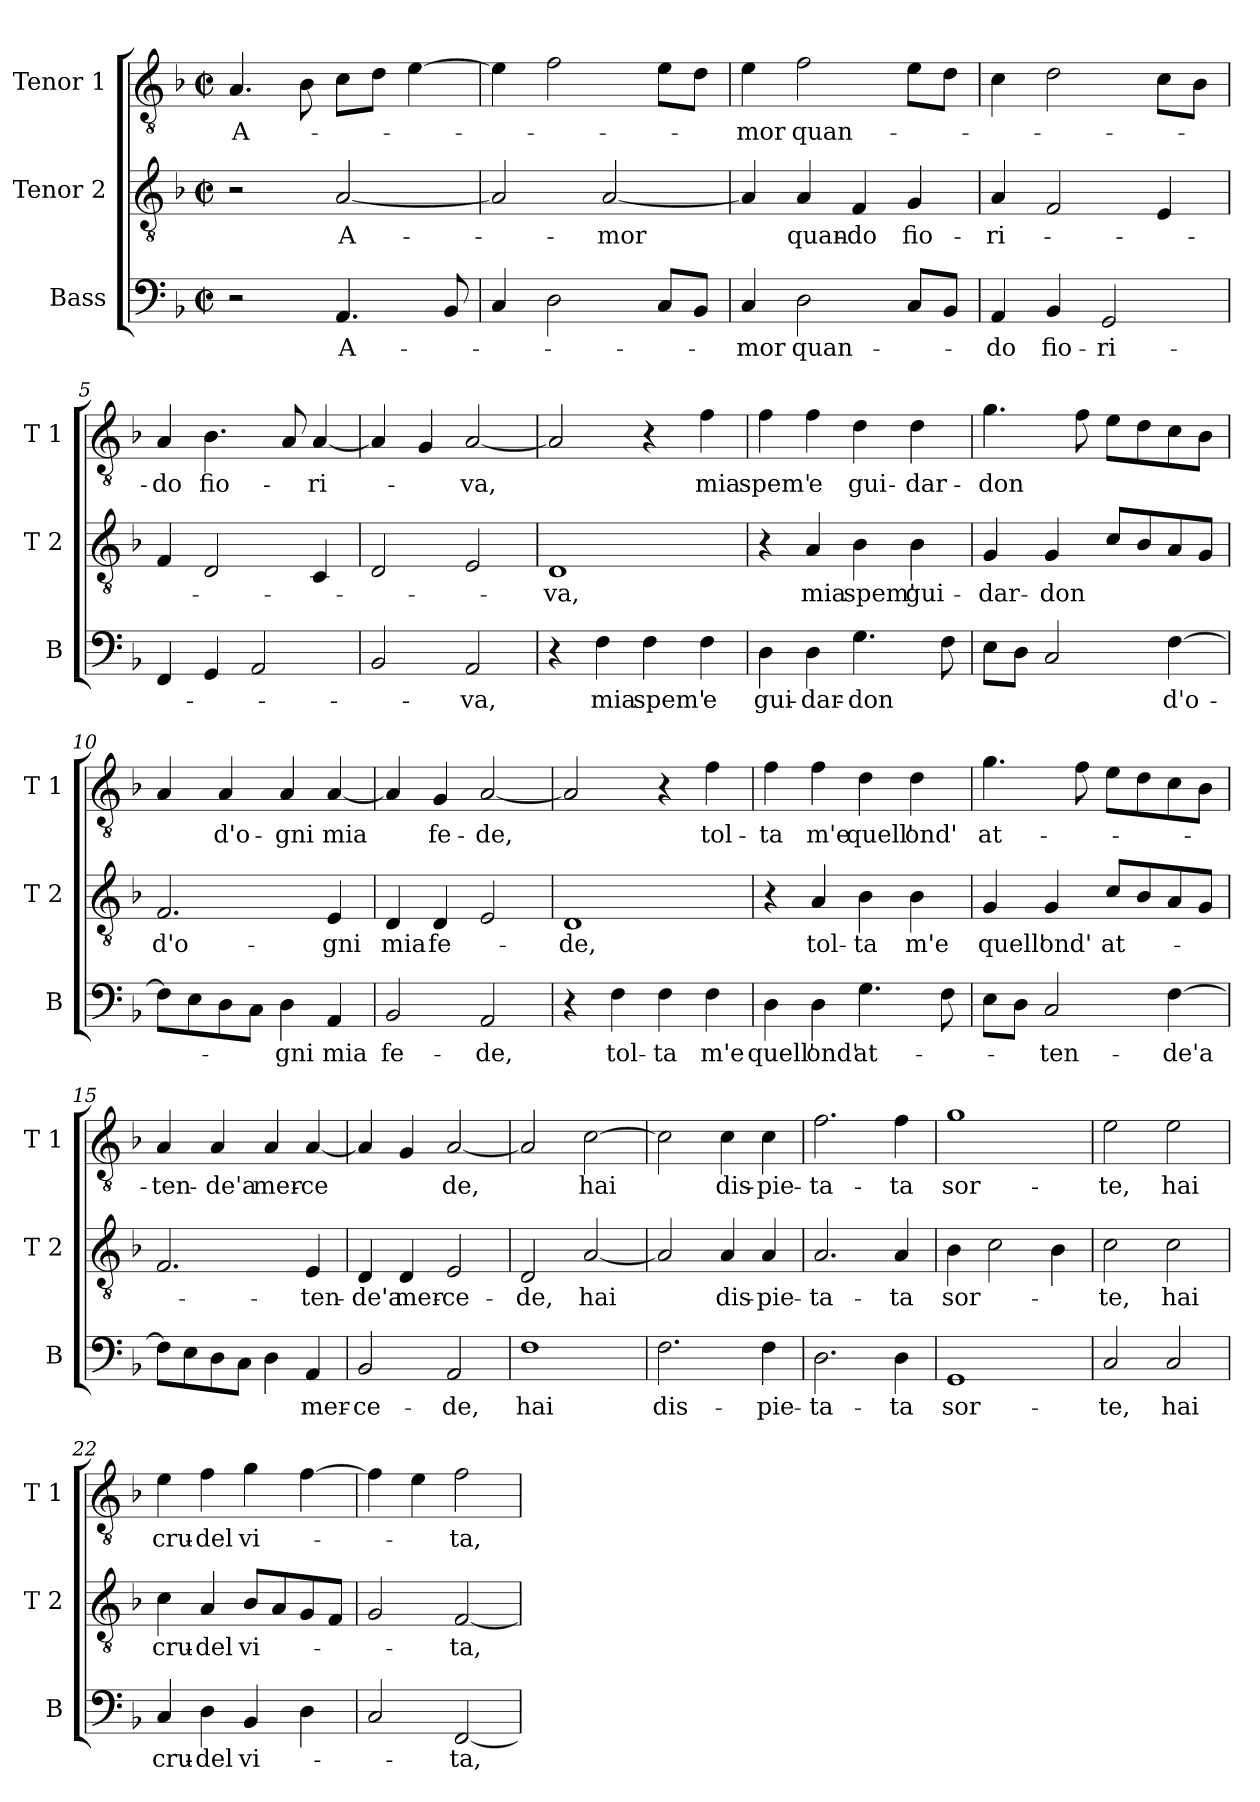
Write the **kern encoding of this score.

**kern	**text	**kern	**text	**kern	**text
*part3	*part3	*part2	*part2	*part1	*part1
*staff3	*staff3	*staff2	*staff2	*staff1	*staff1
*I"Bass	*	*I"Tenor 2	*	*I"Tenor 1	*
*I'B	*	*I'T 2	*	*I'T 1	*
*clefF4	*	*clefGv2	*	*clefGv2	*
*k[b-]	*	*k[b-]	*	*k[b-]	*
*F:	*	*F:	*	*F:	*
*M2/2	*	*M2/2	*	*M2/2	*
*met(c|)	*	*met(c|)	*	*met(c|)	*
=1	=1	=1	=1	=1	=1
!	!	!	!	!	!LO:LY:b
2r	.	2r	.	4.A/	A-
.	.	.	.	8B-\	.
!	!LO:LY:b	!	!LO:LY:b	!	!
4.AA/	A-	[2A/	A-	8c\L	.
.	.	.	.	8d\J	.
.	.	.	.	[4e\	.
8BB-/	.	.	.	.	.
=2	=2	=2	=2	=2	=2
4C/	.	2A/]	.	4e\]	.
2D\	.	.	.	2f\	.
!	!	!	!LO:LY:b	!	!
.	.	[2A/	-mor	.	.
8C/L	.	.	.	8e\L	.
8BB-/J	.	.	.	8d\J	.
=3	=3	=3	=3	=3	=3
!	!LO:LY:b	!	!	!	!LO:LY:b
4C/	-mor	4A/]	.	4e\	-mor
!	!LO:LY:b	!	!LO:LY:b	!	!LO:LY:b
2D\	quan-	4A/	quan-	2f\	quan-
!	!	!	!LO:LY:b	!	!
.	.	4F/	-do	.	.
!	!	!	!LO:LY:b	!	!
8C/L	.	4G/	fio-	8e\L	.
8BB-/J	.	.	.	8d\J	.
=4	=4	=4	=4	=4	=4
!	!LO:LY:b	!	!LO:LY:b	!	!
4AA/	-do	4A/	-ri-	4c\	.
!	!LO:LY:b	!	!	!	!
4BB-/	fio-	2F/	.	2d\	.
!	!LO:LY:b	!	!	!	!
2GG/	-ri-	.	.	.	.
.	.	4E/	.	8c\L	.
.	.	.	.	8B-\J	.
=5	=5	=5	=5	=5	=5
!	!	!	!	!	!LO:LY:b
4FF/	.	4F/	.	4A/	-do
!	!	!	!	!	!LO:LY:b
4GG/	.	2D/	.	4.B-\	fio-
2AA/	.	.	.	.	.
.	.	.	.	8A/	.
!	!	!	!	!	!LO:LY:b
.	.	4C/	.	[4A/	-ri-
!!LO:LB:g=z
=6	=6	=6	=6	=6	=6
2BB-/	.	2D/	.	4A/]	.
.	.	.	.	4G/	.
!	!LO:LY:b	!	!	!	!LO:LY:b
2AA/	-va,	2E/	.	[2A/	-va,
=7	=7	=7	=7	=7	=7
!	!	!	!LO:LY:b	!	!
4r	.	1D	-va,	2A/]	.
!	!LO:LY:b	!	!	!	!
4F\	mia	.	.	.	.
!	!LO:LY:b	!	!	!	!
4F\	spem'	.	.	4r	.
!	!LO:LY:b	!	!	!	!LO:LY:b
4F\	e	.	.	4f\	mia
=8	=8	=8	=8	=8	=8
!	!LO:LY:b	!	!	!	!LO:LY:b
4D\	gui-	4r	.	4f\	spem'
!	!LO:LY:b	!	!LO:LY:b	!	!LO:LY:b
4D\	-dar-	4A/	mia	4f\	e
!	!LO:LY:b	!	!LO:LY:b	!	!LO:LY:b
4.G\	-don	4B-\	spem'	4d\	gui-
!	!	!	!LO:LY:b	!	!LO:LY:b
.	.	4B-\	gui-	4d\	-dar-
8F\	.	.	.	.	.
=9	=9	=9	=9	=9	=9
!	!	!	!LO:LY:b	!	!LO:LY:b
8E\L	.	4G/	-dar-	4.g\	-don
8D\J	.	.	.	.	.
!	!	!	!LO:LY:b	!	!
2C/	.	4G/	-don	.	.
.	.	.	.	8f\	.
.	.	8c/L	.	8e\L	.
.	.	8B-/	.	8d\	.
!	!LO:LY:b	!	!	!	!
[4F\	d'o-	8A/	.	8c\	.
.	.	8G/J	.	8B-\J	.
=10	=10	=10	=10	=10	=10
!	!	!	!LO:LY:b	!	!
8F\L]	.	2.F/	d'o-	4A/	.
8E\	.	.	.	.	.
!	!	!	!	!	!LO:LY:b
8D\	.	.	.	4A/	d'o-
8C\J	.	.	.	.	.
!	!LO:LY:b	!	!	!	!LO:LY:b
4D\	-gni	.	.	4A/	-gni
!	!LO:LY:b	!	!LO:LY:b	!	!LO:LY:b
4AA/	mia	4E/	-gni	[4A/	mia
=11	=11	=11	=11	=11	=11
!	!LO:LY:b	!	!LO:LY:b	!	!
2BB-/	fe-	4D/	mia	4A/]	.
!	!	!	!LO:LY:b	!	!LO:LY:b
.	.	4D/	fe-	4G/	fe-
!	!LO:LY:b	!	!	!	!LO:LY:b
2AA/	-de,	2E/	.	[2A/	-de,
!!LO:LB:g=z
=12	=12	=12	=12	=12	=12
!	!	!	!LO:LY:b	!	!
4r	.	1D	-de,	2A/]	.
!	!LO:LY:b	!	!	!	!
4F\	tol-	.	.	.	.
!	!LO:LY:b	!	!	!	!
4F\	-ta	.	.	4r	.
!	!LO:LY:b	!	!	!	!LO:LY:b
4F\	m'e	.	.	4f\	tol-
=13	=13	=13	=13	=13	=13
!	!LO:LY:b	!	!	!	!LO:LY:b
4D\	quell'	4r	.	4f\	-ta
!	!LO:LY:b	!	!LO:LY:b	!	!LO:LY:b
4D\	ond'	4A/	tol-	4f\	m'e
!	!LO:LY:b	!	!LO:LY:b	!	!LO:LY:b
4.G\	at-	4B-\	-ta	4d\	quell'
!	!	!	!LO:LY:b	!	!LO:LY:b
.	.	4B-\	m'e	4d\	ond'
8F\	.	.	.	.	.
=14	=14	=14	=14	=14	=14
!	!	!	!LO:LY:b	!	!LO:LY:b
8E\L	.	4G/	quell'	4.g\	at-
8D\J	.	.	.	.	.
!	!LO:LY:b	!	!LO:LY:b	!	!
2C/	-ten-	4G/	ond'	.	.
.	.	.	.	8f\	.
!	!	!	!LO:LY:b	!	!
.	.	8c/L	at-	8e\L	.
.	.	8B-/	.	8d\	.
!	!LO:LY:b	!	!	!	!
[4F\	-de'a	8A/	.	8c\	.
.	.	8G/J	.	8B-\J	.
=15	=15	=15	=15	=15	=15
!	!	!	!	!	!LO:LY:b
8F\L]	.	2.F/	.	4A/	-ten-
8E\	.	.	.	.	.
!	!	!	!	!	!LO:LY:b
8D\	.	.	.	4A/	-de'a
8C\J	.	.	.	.	.
!	!	!	!	!	!LO:LY:b
4D\	.	.	.	4A/	mer-
!	!LO:LY:b	!	!LO:LY:b	!	!LO:LY:b
4AA/	mer-	4E/	-ten-	[4A/	-ce
=16	=16	=16	=16	=16	=16
!	!LO:LY:b	!	!LO:LY:b	!	!
2BB-/	-ce-	4D/	-de'a	4A/]	.
!	!	!	!LO:LY:b	!	!
.	.	4D/	mer-	4G/	.
!	!LO:LY:b	!	!LO:LY:b	!	!LO:LY:b
2AA/	-de,	2E/	-ce-	[2A/	de,
=17	=17	=17	=17	=17	=17
!	!LO:LY:b	!	!LO:LY:b	!	!
1F	hai	2D/	-de,	2A/]	.
!	!	!	!LO:LY:b	!	!LO:LY:b
.	.	[2A/	hai	[2c\	hai
!!LO:PB:g=z
=18	=18	=18	=18	=18	=18
!	!LO:LY:b	!	!	!	!
2.F\	dis-	2A/]	.	2c\]	.
!	!	!	!LO:LY:b	!	!LO:LY:b
.	.	4A/	dis-	4c\	dis-
!	!LO:LY:b	!	!LO:LY:b	!	!LO:LY:b
4F\	-pie-	4A/	-pie-	4c\	-pie-
=19	=19	=19	=19	=19	=19
!	!LO:LY:b	!	!LO:LY:b	!	!LO:LY:b
2.D\	-ta-	2.A/	-ta-	2.f\	-ta-
!	!LO:LY:b	!	!LO:LY:b	!	!LO:LY:b
4D\	-ta	4A/	-ta	4f\	-ta
=20	=20	=20	=20	=20	=20
!	!LO:LY:b	!	!LO:LY:b	!	!LO:LY:b
1GG	sor-	4B-\	sor-	1g	sor-
.	.	2c\	.	.	.
.	.	4B-\	.	.	.
=21	=21	=21	=21	=21	=21
!	!LO:LY:b	!	!LO:LY:b	!	!LO:LY:b
2C/	-te,	2c\	-te,	2e\	-te,
!	!LO:LY:b	!	!LO:LY:b	!	!LO:LY:b
2C/	hai	2c\	hai	2e\	hai
=22	=22	=22	=22	=22	=22
!	!LO:LY:b	!	!LO:LY:b	!	!LO:LY:b
4C/	cru-	4c\	cru-	4e\	cru-
!	!LO:LY:b	!	!LO:LY:b	!	!LO:LY:b
4D\	-del	4A/	-del	4f\	-del
!	!LO:LY:b	!	!LO:LY:b	!	!LO:LY:b
4BB-/	vi-	8B-/L	vi-	4g\	vi-
.	.	8A/	.	.	.
4D\	.	8G/	.	[4f\	.
.	.	8F/J	.	.	.
=23	=23	=23	=23	=23	=23
2C/	.	2G/	.	4f\]	.
.	.	.	.	4e\	.
!	!LO:LY:b	!	!LO:LY:b	!	!LO:LY:b
[2FF/	-ta,	[2F/	-ta,	2f\	-ta,
=	=	=	=	=	=
*-	*-	*-	*-	*-	*-
